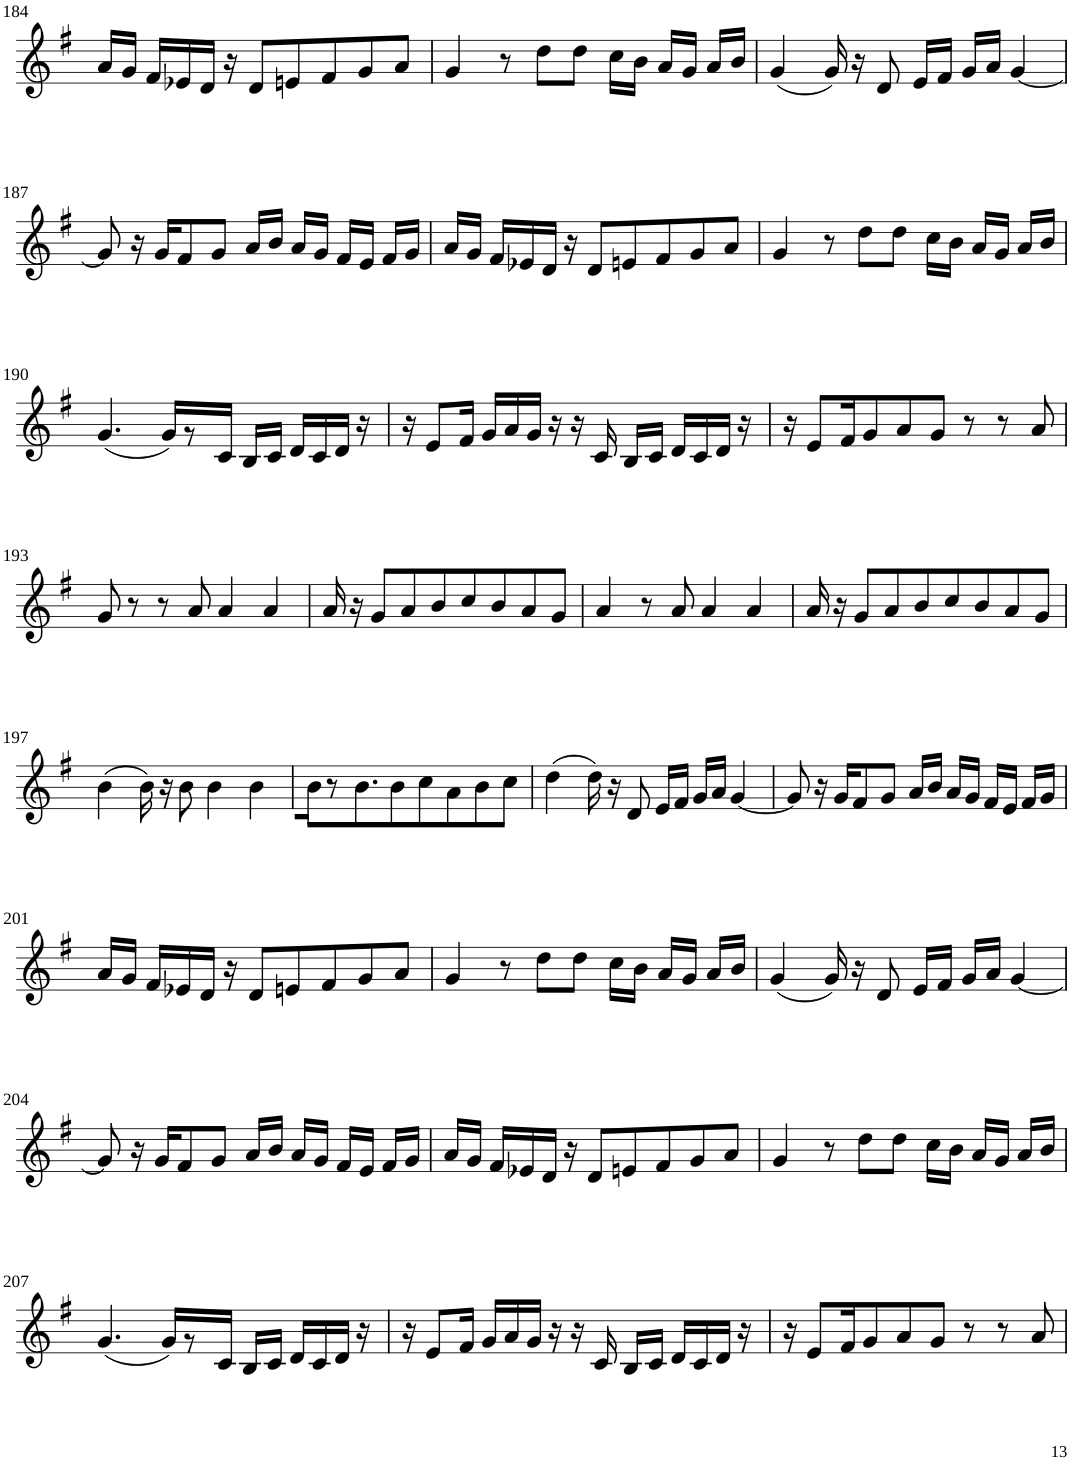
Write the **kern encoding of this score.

**kern
*part1
*staff1
*I"Violin
!!LO:PB:g=z
*clefG2
*k[f#]
*G:
*M8/8
=184
16a/LL
16g/JJ
16f#/LL
16e-X/
16d/JJ
16r
8d/L
8en/
8f#/
8g/
8a/J
=185
4g/
8r
8dd\L
8dd\J
16cc\LL
16b\JJ
16a/LL
16g/JJ
16a/LL
16b/JJ
=186
(4g/
16g/)
16r
8d/
16e/LL
16f#/JJ
16g/LL
16a/JJ
[4g/
!!LO:LB:g=z
=187
8g/]
16r
16g/KL
8f#/
8g/J
16a/LL
16b/JJ
16a/LL
16g/JJ
16f#/LL
16e/JJ
16f#/LL
16g/JJ
=188
16a/LL
16g/JJ
16f#/LL
16e-X/
16d/JJ
16r
8d/L
8en/
8f#/
8g/
8a/J
=189
4g/
8r
8dd\L
8dd\J
16cc\LL
16b\JJ
16a/LL
16g/JJ
16a/LL
16b/JJ
!!LO:LB:g=z
=190
(4.g/
16g/KL)
8r
16c/Jk
16B/LL
16c/JJ
16d/LL
16c/
16d/JJ
16r
=191
16r
8e/L
16f#/Jk
16g/LL
16a/
16g/JJ
16r
16r
16c/
16B/LL
16c/JJ
16d/LL
16c/
16d/JJ
16r
=192
16r
8e/L
16f#/K
8g/
8a/
8g/J
8r
8r
8a/
!!LO:LB:g=z
=193
8g/
8r
8r
8a/
4a/
4a/
=194
16a/
16r
8g/L
8a/
8b/
8cc/
8b/
8a/
8g/J
=195
4a/
8r
8a/
4a/
4a/
=196
16a/
16r
8g/L
8a/
8b/
8cc/
8b/
8a/
8g/J
!!LO:LB:g=z
=197
(4b\
16b\)
16r
8b\
4b\
4b\
=198
16b\KL
8r
8.b\
8b\
8cc\
8a\
8b\
8cc\J
=199
(4dd\
16dd\)
16r
8d/
16e/LL
16f#/JJ
16g/LL
16a/JJ
[4g/
=200
8g/]
16r
16g/KL
8f#/
8g/J
16a/LL
16b/JJ
16a/LL
16g/JJ
16f#/LL
16e/JJ
16f#/LL
16g/JJ
!!LO:LB:g=z
=201
16a/LL
16g/JJ
16f#/LL
16e-X/
16d/JJ
16r
8d/L
8en/
8f#/
8g/
8a/J
=202
4g/
8r
8dd\L
8dd\J
16cc\LL
16b\JJ
16a/LL
16g/JJ
16a/LL
16b/JJ
=203
(4g/
16g/)
16r
8d/
16e/LL
16f#/JJ
16g/LL
16a/JJ
[4g/
!!LO:LB:g=z
=204
8g/]
16r
16g/KL
8f#/
8g/J
16a/LL
16b/JJ
16a/LL
16g/JJ
16f#/LL
16e/JJ
16f#/LL
16g/JJ
=205
16a/LL
16g/JJ
16f#/LL
16e-X/
16d/JJ
16r
8d/L
8en/
8f#/
8g/
8a/J
=206
4g/
8r
8dd\L
8dd\J
16cc\LL
16b\JJ
16a/LL
16g/JJ
16a/LL
16b/JJ
!!LO:LB:g=z
=207
(4.g/
16g/KL)
8r
16c/Jk
16B/LL
16c/JJ
16d/LL
16c/
16d/JJ
16r
=208
16r
8e/L
16f#/Jk
16g/LL
16a/
16g/JJ
16r
16r
16c/
16B/LL
16c/JJ
16d/LL
16c/
16d/JJ
16r
=209
16r
8e/L
16f#/K
8g/
8a/
8g/J
8r
8r
8a/
=
*-
